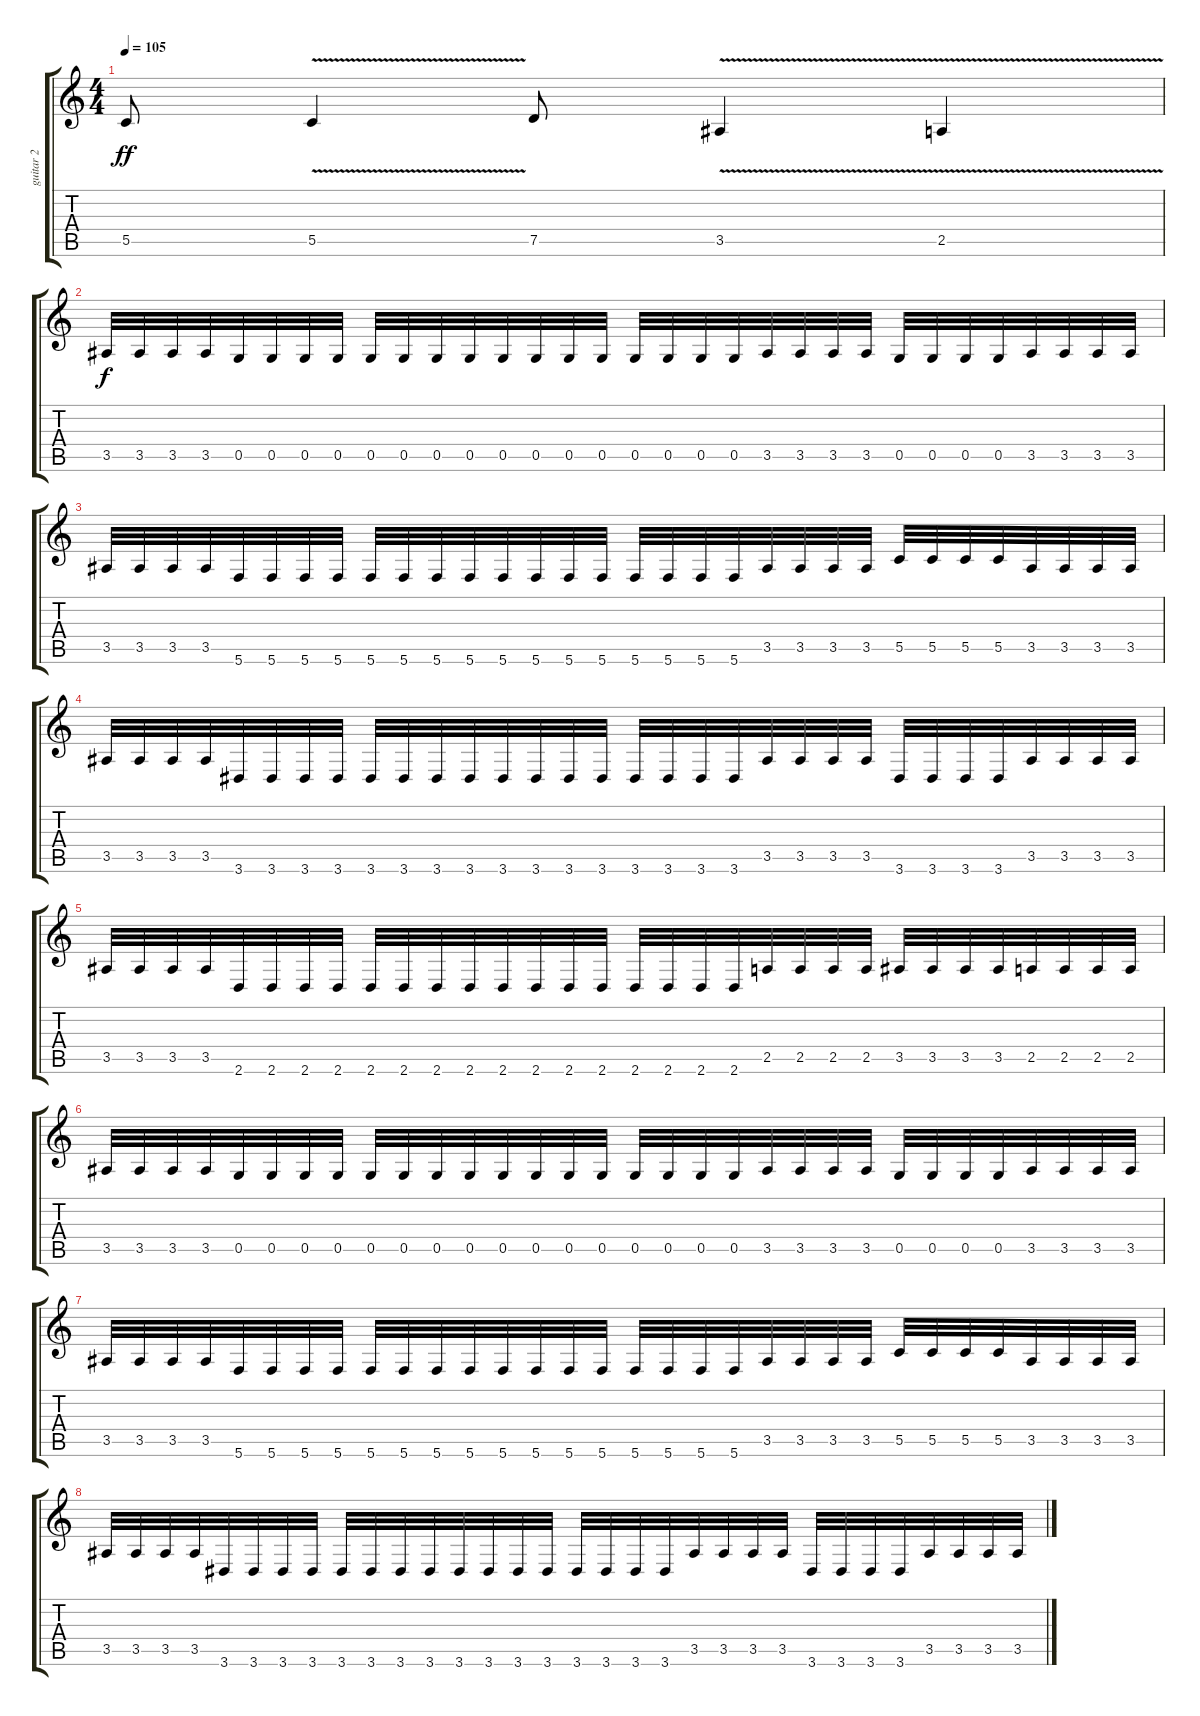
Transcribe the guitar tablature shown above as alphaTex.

\track ("guitar 2" "guitar 2") {instrument distortionguitar}
\staff {score tabs}
\tuning (D4 A3 F3 C3 G2 C2) {hide}
\ts (4 4)
\tempo 105
\clef g2
\ks c
5.5.8{dy ff instrument distortionguitar} 5.5{v}.4 7.5.8 3.5{v}.4 2.5{v}.4 |
3.5.32{dy f} 3.5.32 3.5.32 3.5.32 0.5.32 0.5.32 0.5.32 0.5.32 0.5.32 0.5.32 0.5.32 0.5.32 0.5.32 0.5.32 0.5.32 0.5.32 0.5.32 0.5.32 0.5.32 0.5.32 3.5.32 3.5.32 3.5.32 3.5.32 0.5.32 0.5.32 0.5.32 0.5.32 3.5.32 3.5.32 3.5.32 3.5.32 |
3.5.32 3.5.32 3.5.32 3.5.32 5.6.32 5.6.32 5.6.32 5.6.32 5.6.32 5.6.32 5.6.32 5.6.32 5.6.32 5.6.32 5.6.32 5.6.32 5.6.32 5.6.32 5.6.32 5.6.32 3.5.32 3.5.32 3.5.32 3.5.32 5.5.32 5.5.32 5.5.32 5.5.32 3.5.32 3.5.32 3.5.32 3.5.32 |
3.5.32 3.5.32 3.5.32 3.5.32 3.6.32 3.6.32 3.6.32 3.6.32 3.6.32 3.6.32 3.6.32 3.6.32 3.6.32 3.6.32 3.6.32 3.6.32 3.6.32 3.6.32 3.6.32 3.6.32 3.5.32 3.5.32 3.5.32 3.5.32 3.6.32 3.6.32 3.6.32 3.6.32 3.5.32 3.5.32 3.5.32 3.5.32 |
3.5.32 3.5.32 3.5.32 3.5.32 2.6.32 2.6.32 2.6.32 2.6.32 2.6.32 2.6.32 2.6.32 2.6.32 2.6.32 2.6.32 2.6.32 2.6.32 2.6.32 2.6.32 2.6.32 2.6.32 2.5.32 2.5.32 2.5.32 2.5.32 3.5.32 3.5.32 3.5.32 3.5.32 2.5.32 2.5.32 2.5.32 2.5.32 |
3.5.32 3.5.32 3.5.32 3.5.32 0.5.32 0.5.32 0.5.32 0.5.32 0.5.32 0.5.32 0.5.32 0.5.32 0.5.32 0.5.32 0.5.32 0.5.32 0.5.32 0.5.32 0.5.32 0.5.32 3.5.32 3.5.32 3.5.32 3.5.32 0.5.32 0.5.32 0.5.32 0.5.32 3.5.32 3.5.32 3.5.32 3.5.32 |
3.5.32 3.5.32 3.5.32 3.5.32 5.6.32 5.6.32 5.6.32 5.6.32 5.6.32 5.6.32 5.6.32 5.6.32 5.6.32 5.6.32 5.6.32 5.6.32 5.6.32 5.6.32 5.6.32 5.6.32 3.5.32 3.5.32 3.5.32 3.5.32 5.5.32 5.5.32 5.5.32 5.5.32 3.5.32 3.5.32 3.5.32 3.5.32 |
3.5.32 3.5.32 3.5.32 3.5.32 3.6.32 3.6.32 3.6.32 3.6.32 3.6.32 3.6.32 3.6.32 3.6.32 3.6.32 3.6.32 3.6.32 3.6.32 3.6.32 3.6.32 3.6.32 3.6.32 3.5.32 3.5.32 3.5.32 3.5.32 3.6.32 3.6.32 3.6.32 3.6.32 3.5.32 3.5.32 3.5.32 3.5.32
